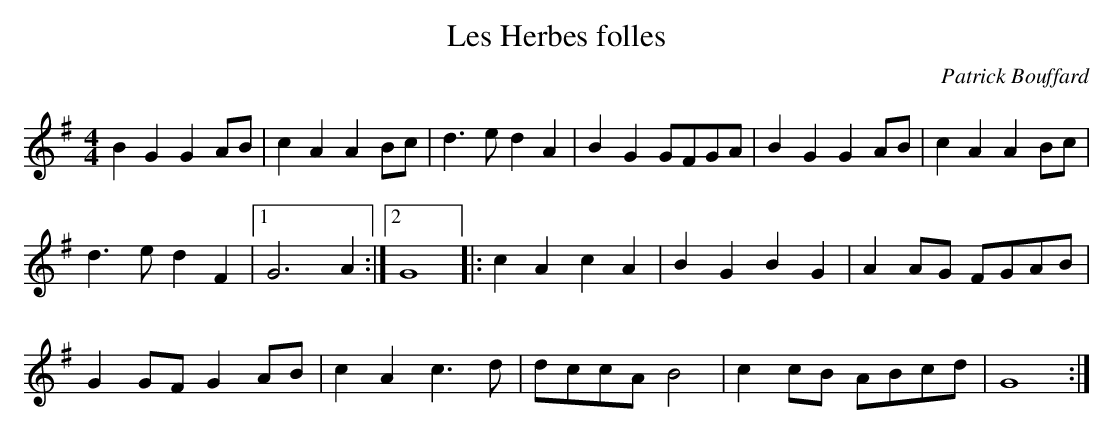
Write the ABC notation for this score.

X:1
T:Les Herbes folles
M:4/4
L:1/4
C:Patrick Bouffard
K:G
BGGA/B/ | cAAB/c/ | d>edA | BG G/F/G/A/ | BGGA/B/ | cAAB/c/ |
d>edF |1 G3A :|2 G4 |: cAcA | BGBG | AA/G/ F/G/A/B/ |
GG/F/ GA/B/ | cAc>d | d/c/c/A/2 B2 | cc/B/ A/B/c/d/ | G4 :|
